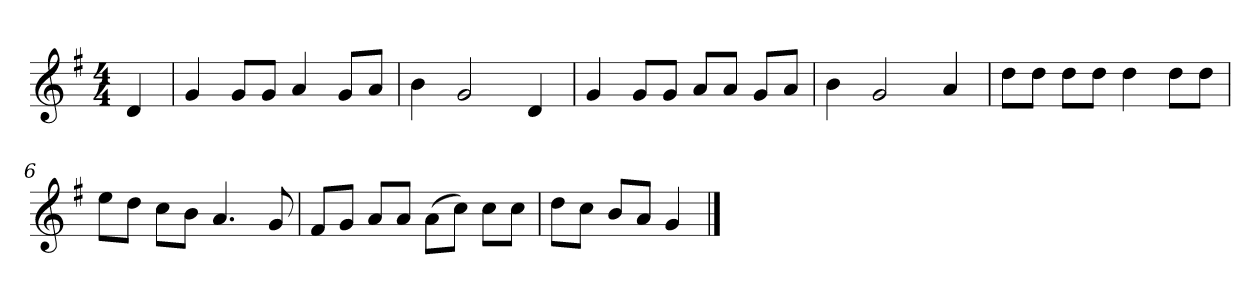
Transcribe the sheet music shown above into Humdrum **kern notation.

**kern
*part1
*staff1
*k[f#]
*M4/4
*MM120
=
4d
=1
4g
8gL
8gJ
4a
8gL
8aJ
=2
4b
2g
4d
=3
4g
8gL
8gJ
8aL
8aJ
8gL
8aJ
=4
4b
2g
4a
=5
8ddL
8ddJ
8ddL
8ddJ
4dd
8ddL
8ddJ
=6
8eeL
8ddJ
8ccL
8bJ
4.a
8g
=7
8f#L
8gJ
8aL
8aJ
(8aL
8ccJ)
8ccL
8ccJ
=8
8ddL
8ccJ
8bL
8aJ
4g
==
*-
